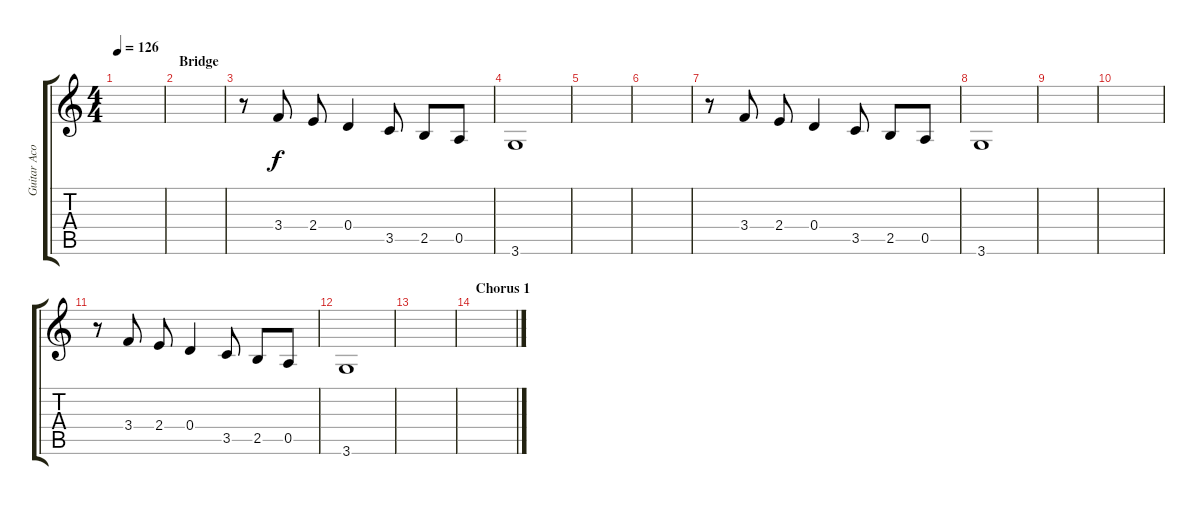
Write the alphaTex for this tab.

\track ("Guitar Acoustic 2" "Guitar Aco") {instrument acousticguitarsteel}
\staff {score tabs}
\tuning (E4 B3 G3 D3 A2 E2) {hide}
\ts (4 4)
\tempo 126
\clef g2
\ks c
|
\section ("" "Bridge")
|
r.8 3.4.8 2.4.8 0.4.4 3.5.8 2.5.8 0.5.8 |
3.6.1 |
|
|
r.8 3.4.8 2.4.8 0.4.4 3.5.8 2.5.8 0.5.8 |
3.6.1 |
|
|
r.8 3.4.8 2.4.8 0.4.4 3.5.8 2.5.8 0.5.8 |
3.6.1 |
|
\section ("" "Chorus 1")
